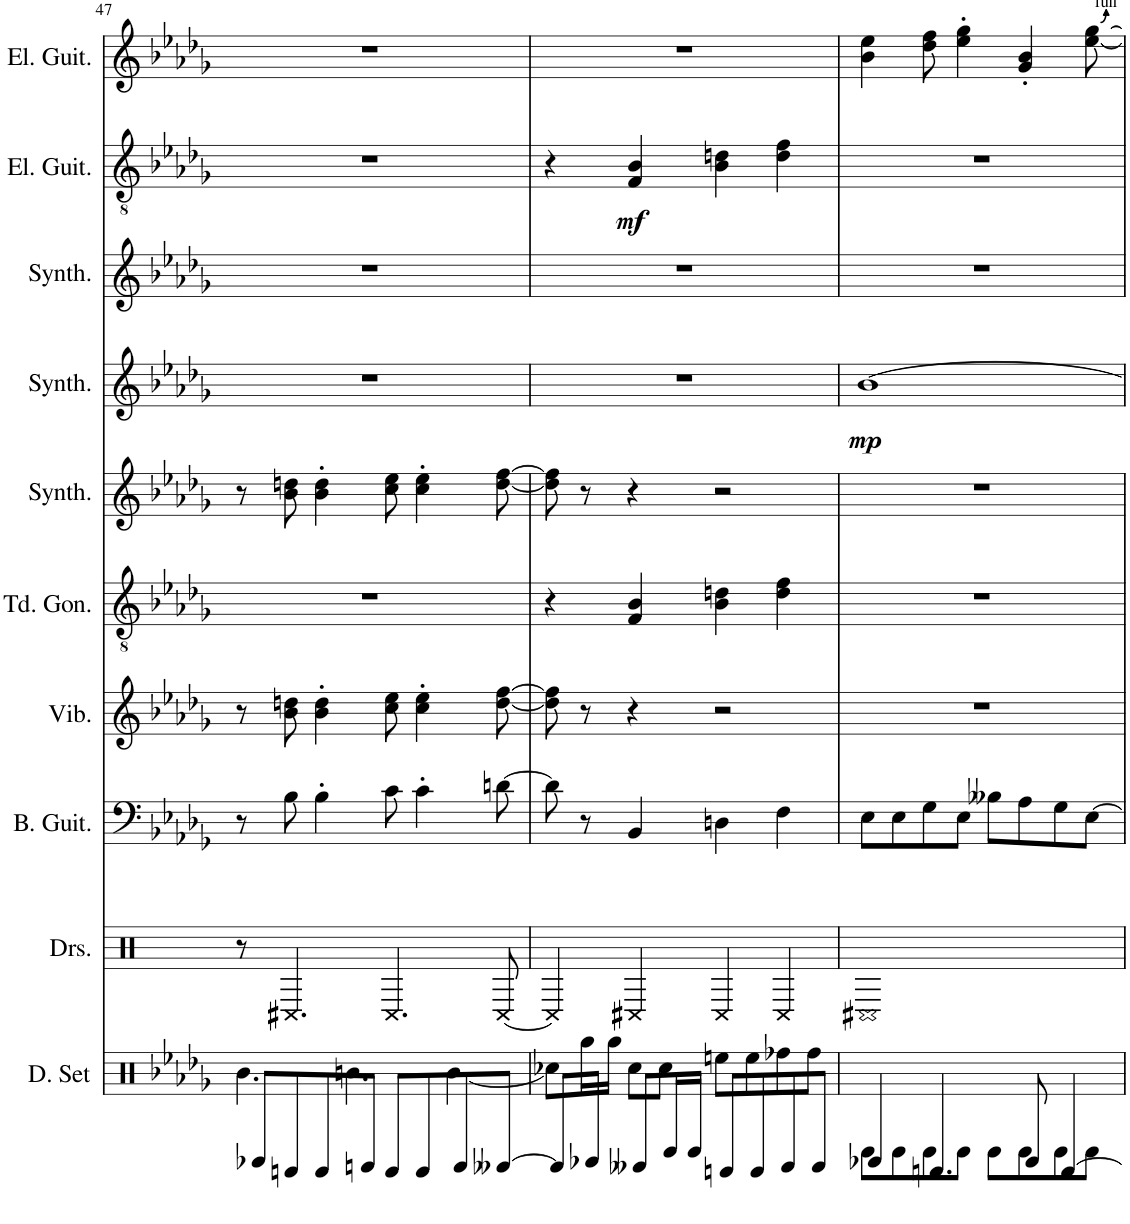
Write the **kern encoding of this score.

**kern	**kern	**kern	**kern	**kern	**kern	**kern	**dynam	**kern	**kern	**dynam	**kern
*part10	*part9	*part8	*part7	*part6	*part5	*part4	*part4	*part3	*part2	*part2	*part1
*staff10	*staff9	*staff8	*staff7	*staff6	*staff5	*staff4	*staff4	*staff3	*staff2	*staff2	*staff1
*I"ドラムセット	*I"Drumset	*I"Bass Guitar	*I"ビブラフォン	*I"チューンドゴング	*I"正弦波	*I"ストリング シンセサイザー	*	*I"ブラス シンセサイザー	*I"エレキギター	*	*I"エレキギター
*	*I'Drs.	*I'B. Guit.	*	*	*	*	*	*	*	*	*
!!LO:PB:g=z
*clefX	*clefX	*clefF4	*clefG2	*clefGv2	*clefG2	*clefG2	*	*clefG2	*clefGv2	*	*clefG2
*	*	*Trd7c12	*	*	*	*	*	*	*	*	*
*k[b-e-a-d-g-]	*k[]	*k[b-e-a-d-g-]	*k[b-e-a-d-g-]	*k[b-e-a-d-g-]	*k[b-e-a-d-g-]	*k[b-e-a-d-g-]	*	*k[b-e-a-d-g-]	*k[b-e-a-d-g-]	*	*k[b-e-a-d-g-]
*M4/4	*M4/4	*M4/4	*M4/4	*M4/4	*M4/4	*M4/4	*	*M4/4	*M4/4	*	*M4/4
=47	=47	=47	=47	=47	=47	=47	=47	=47	=47	=47	=47
*^	*	*	*	*	*	*	*	*	*	*	*
8FF-X/L	4.b\	8r	8r	8r	1r	8r	1r	.	1r	1r	.	1r
8DDn/	.	4.C#X/	8B-\	8b-\ 8ddn\	.	8b-\ 8ddn\	.	.	.	.	.	.
8DD/	.	.	4B-'\	4b-\' 4dd\'	.	4b-\' 4dd\'	.	.	.	.	.	.
8EEn/J	4.bn\	.	.	.	.	.	.	.	.	.	.	.
8DD/L	.	4.C/	8c\	8cc\ 8ee-\	.	8cc\ 8ee-\	.	.	.	.	.	.
8DD/	.	.	4c'\	4cc\' 4ee-\'	.	4cc\' 4ee-\'	.	.	.	.	.	.
8EE/	[4b\	.	.	.	.	.	.	.	.	.	.	.
[8EE--X/J	.	[8C/	[8dn\	[8dd\ [8ff\	.	[8dd\ [8ff\	.	.	.	.	.	.
=48	=48	=48	=48	=48	=48	=48	=48	=48	=48	=48	=48	=48
8EE/L]	8cc-X\L]	4C/]	8d\]	8dd\] 8ff\]	4r	8dd\] 8ff\]	1r	.	1r	4r	.	1r
8FF-X/J	16aa\L	.	8r	8r	.	8r	.	.	.	.	.	.
.	16aa\JJ	.	.	.	.	.	.	.	.	.	.	.
!	!	!	!	!	!	!	!	!	!	!	!LO:DY:b	!
8EE--X/L	8cc\L	4C#X/	4BB-/	4r	4F/ 4B-/	4r	.	.	.	4F/ 4B-/	mf	.
16AA/L	8cc\J	.	.	.	.	.	.	.	.	.	.	.
16AA/JJ	.	.	.	.	.	.	.	.	.	.	.	.
8DDn/L	8een\L	4C/	4Dn\	2r	4B-\ 4dn\	2r	.	.	.	4B-\ 4dn\	.	.
8DD/	8ee\	.	.	.	.	.	.	.	.	.	.	.
8EE/	8ff-X\	4C/	4F\	.	4d\ 4f\	.	.	.	.	4d\ 4f\	.	.
8EE/J	8ff\J	.	.	.	.	.	.	.	.	.	.	.
=49	=49	=49	=49	=49	=49	=49	=49	=49	=49	=49	=49	=49
!	!	!	!	!	!	!	!	!LO:DY:b	!	!	!	!
4FF-X/	8AA\L	1C#X	8E-\L	1r	1r	1r	[1b-	mp	1r	1r	.	4b-\ 4ee-\
.	8AA\	.	8E-\	.	.	.	.	.	.	.	.	.
4.DDn/	8AA\	.	8G-\	.	.	.	.	.	.	.	.	8dd-\ 8ff\
.	8AA\J	.	8E-\J	.	.	.	.	.	.	.	.	4ee-\' 4gg-\'
.	8AA\L	.	8B--X\L	.	.	.	.	.	.	.	.	.
8FF/	8AA\	.	8A-\	.	.	.	.	.	.	.	.	4g-/' 4b-/'
[4DD/	8AA\	.	8G-\	.	.	.	.	.	.	.	.	.
.	8AA\J	.	[8E-\J	.	.	.	.	.	.	.	.	[8ee-\ [8gg-\
*v	*v	*	*	*	*	*	*	*	*	*	*	*
=	=	=	=	=	=	=	=	=	=	=	=
*-	*-	*-	*-	*-	*-	*-	*-	*-	*-	*-	*-
